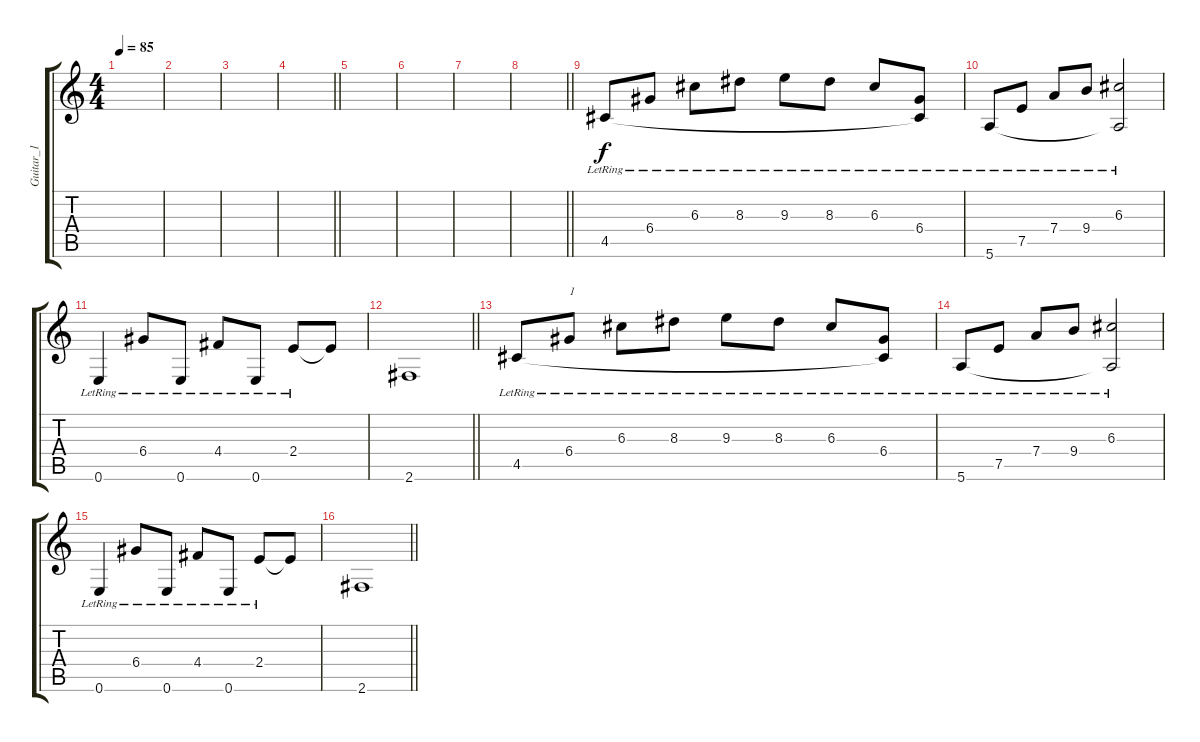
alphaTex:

\track ("Guitar_1" "Guitar_1") {instrument electricguitarclean}
\staff {score tabs}
\tuning (E4 B3 G3 D3 A2 E2) {hide}
\ts (4 4)
\tempo 85
\clef g2
\ks c
|
|
|
\barLineRight lightlight
|
|
|
|
\barLineRight lightlight
|
4.5{lr}.8 6.4{lr}.8 6.3{lr}.8 8.3{lr}.8 9.3{lr}.8 8.3{lr}.8 6.3{lr}.8 (6.4{lr} 4.5{t}).8 |
5.6{lr}.8 7.5{lr}.8 7.4{lr}.8 9.4{lr}.8 (6.3{lr} 5.6{t}).2 |
0.6{lr}.4 6.4{lr}.8 0.6{lr}.8 4.4{lr}.8 0.6{lr}.8 2.4{lr}.8 2.4{t}.8 |
\barLineRight lightlight
2.6.1 |
4.5{lr}.8 6.4{lr}.8{txt "1"} 6.3{lr}.8 8.3{lr}.8 9.3{lr}.8 8.3{lr}.8 6.3{lr}.8 (6.4{lr} 4.5{t}).8 |
5.6{lr}.8 7.5{lr}.8 7.4{lr}.8 9.4{lr}.8 (6.3{lr} 5.6{t}).2 |
0.6{lr}.4 6.4{lr}.8 0.6{lr}.8 4.4{lr}.8 0.6{lr}.8 2.4{lr}.8 2.4{t}.8 |
\barLineRight lightlight
2.6.1
